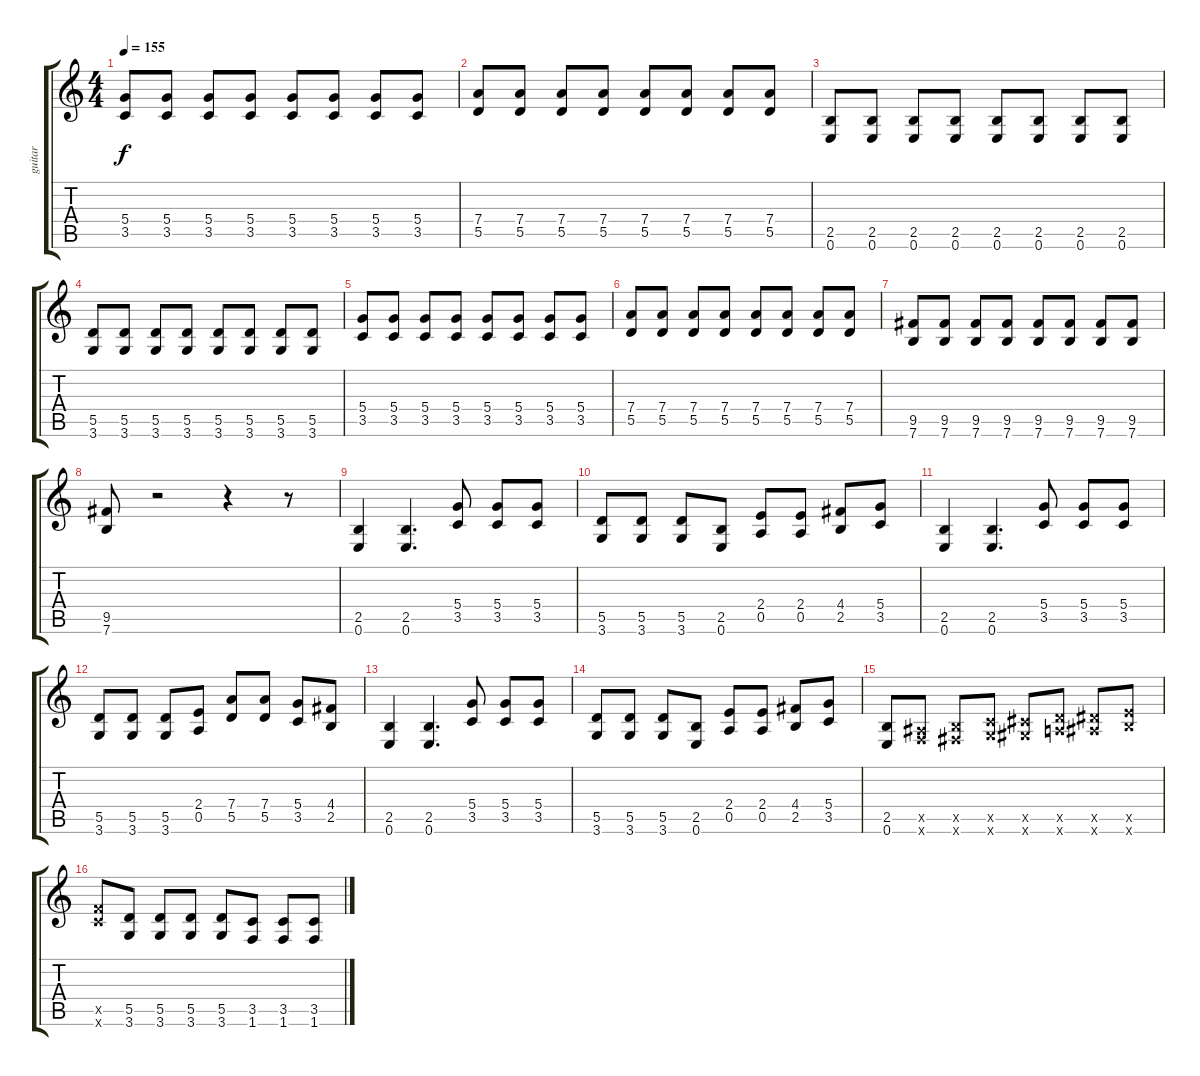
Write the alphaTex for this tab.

\track ("guitar" "guitar") {instrument distortionguitar}
\staff {score tabs}
\tuning (E4 B3 G3 D3 A2 E2) {hide}
\ts (4 4)
\tempo 155
\clef g2
\ks c
(5.4 3.5).8{dy f} (5.4 3.5).8 (5.4 3.5).8 (5.4 3.5).8 (5.4 3.5).8 (5.4 3.5).8 (5.4 3.5).8 (5.4 3.5).8 |
(7.4 5.5).8 (7.4 5.5).8 (7.4 5.5).8 (7.4 5.5).8 (7.4 5.5).8 (7.4 5.5).8 (7.4 5.5).8 (7.4 5.5).8 |
(2.5 0.6).8 (2.5 0.6).8 (2.5 0.6).8 (2.5 0.6).8 (2.5 0.6).8 (2.5 0.6).8 (2.5 0.6).8 (2.5 0.6).8 |
(5.5 3.6).8 (5.5 3.6).8 (5.5 3.6).8 (5.5 3.6).8 (5.5 3.6).8 (5.5 3.6).8 (5.5 3.6).8 (5.5 3.6).8 |
(5.4 3.5).8 (5.4 3.5).8 (5.4 3.5).8 (5.4 3.5).8 (5.4 3.5).8 (5.4 3.5).8 (5.4 3.5).8 (5.4 3.5).8 |
(7.4 5.5).8 (7.4 5.5).8 (7.4 5.5).8 (7.4 5.5).8 (7.4 5.5).8 (7.4 5.5).8 (7.4 5.5).8 (7.4 5.5).8 |
(9.5 7.6).8 (9.5 7.6).8 (9.5 7.6).8 (9.5 7.6).8 (9.5 7.6).8 (9.5 7.6).8 (9.5 7.6).8 (9.5 7.6).8 |
(9.5 7.6).8 r.2 r.4 r.8 |
(2.5 0.6).4 (2.5 0.6).4{d} (5.4 3.5).8 (5.4 3.5).8 (5.4 3.5).8 |
(5.5 3.6).8 (5.5 3.6).8 (5.5 3.6).8 (2.5 0.6).8 (2.4 0.5).8 (2.4 0.5).8 (4.4 2.5).8 (5.4 3.5).8 |
(2.5 0.6).4 (2.5 0.6).4{d} (5.4 3.5).8 (5.4 3.5).8 (5.4 3.5).8 |
(5.5 3.6).8 (5.5 3.6).8 (5.5 3.6).8 (2.4 0.5).8 (7.4 5.5).8 (7.4 5.5).8 (5.4 3.5).8 (4.4 2.5).8 |
(2.5 0.6).4 (2.5 0.6).4{d} (5.4 3.5).8 (5.4 3.5).8 (5.4 3.5).8 |
(5.5 3.6).8 (5.5 3.6).8 (5.5 3.6).8 (2.5 0.6).8 (2.4 0.5).8 (2.4 0.5).8 (4.4 2.5).8 (5.4 3.5).8 |
(2.5 0.6).8 (1.5{x} 1.6{x}).8 (2.5{x} 2.6{x}).8 (3.5{x} 3.6{x}).8 (4.5{x} 4.6{x}).8 (5.5{x} 5.6{x}).8 (6.5{x} 6.6{x}).8 (7.5{x} 7.6{x}).8 |
(8.5{x} 8.6{x}).8 (5.5 3.6).8 (5.5 3.6).8 (5.5 3.6).8 (5.5 3.6).8 (3.5 1.6).8 (3.5 1.6).8 (3.5 1.6).8
